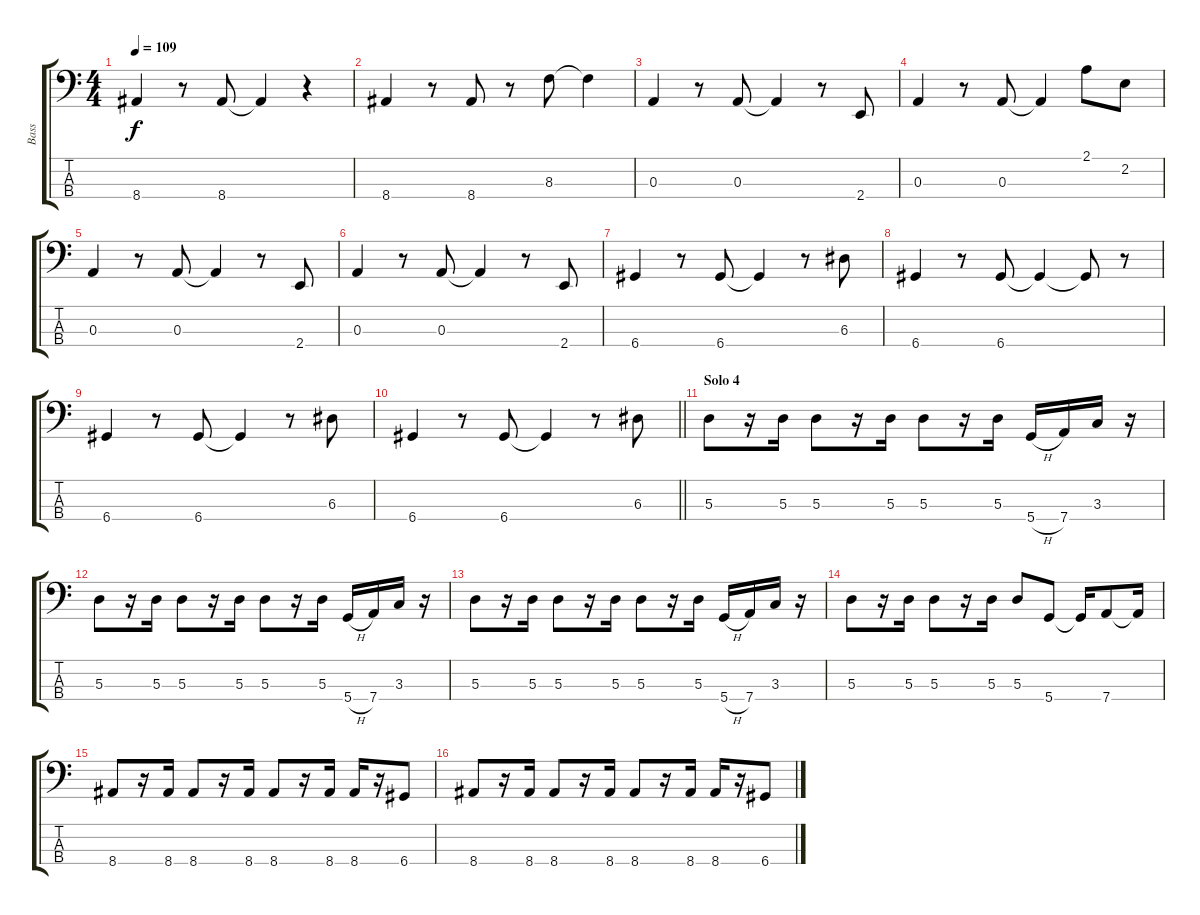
\track ("Bass" "Bass") {instrument electricbasspick}
\staff {score tabs}
\tuning (G2 D2 A1 D1) {hide}
\ts (4 4)
\tempo 109
\clef f4
\ks c
8.4.4{dy f} r.8 8.4.8 8.4{t}.4 r.4 |
8.4.4 r.8 8.4.8 r.8 8.3.8 8.3{t}.4 |
0.3.4 r.8 0.3.8 0.3{t}.4 r.8 2.4.8 |
0.3.4 r.8 0.3.8 0.3{t}.4 2.1.8 2.2.8 |
0.3.4 r.8 0.3.8 0.3{t}.4 r.8 2.4.8 |
0.3.4 r.8 0.3.8 0.3{t}.4 r.8 2.4.8 |
6.4.4 r.8 6.4.8 6.4{t}.4 r.8 6.3.8 |
6.4.4 r.8 6.4.8 6.4{t}.4 6.4{t}.8 r.8 |
6.4.4 r.8 6.4.8 6.4{t}.4 r.8 6.3.8 |
\barLineRight lightlight
6.4.4 r.8 6.4.8 6.4{t}.4 r.8 6.3.8 |
\section ("" "Solo 4")
5.3.8 r.16 5.3.16 5.3.8 r.16 5.3.16 5.3.8 r.16 5.3.16 5.4{h}.16 7.4.16 3.3.16 r.16 |
5.3.8 r.16 5.3.16 5.3.8 r.16 5.3.16 5.3.8 r.16 5.3.16 5.4{h}.16 7.4.16 3.3.16 r.16 |
5.3.8 r.16 5.3.16 5.3.8 r.16 5.3.16 5.3.8 r.16 5.3.16 5.4{h}.16 7.4.16 3.3.16 r.16 |
5.3.8 r.16 5.3.16 5.3.8 r.16 5.3.16 5.3.8 5.4.8 5.4{t}.16 7.4.8 7.4{t}.16 |
8.4.8 r.16 8.4.16 8.4.8 r.16 8.4.16 8.4.8 r.16 8.4.16 8.4.16 r.16 6.4.8 |
8.4.8 r.16 8.4.16 8.4.8 r.16 8.4.16 8.4.8 r.16 8.4.16 8.4.16 r.16 6.4.8
